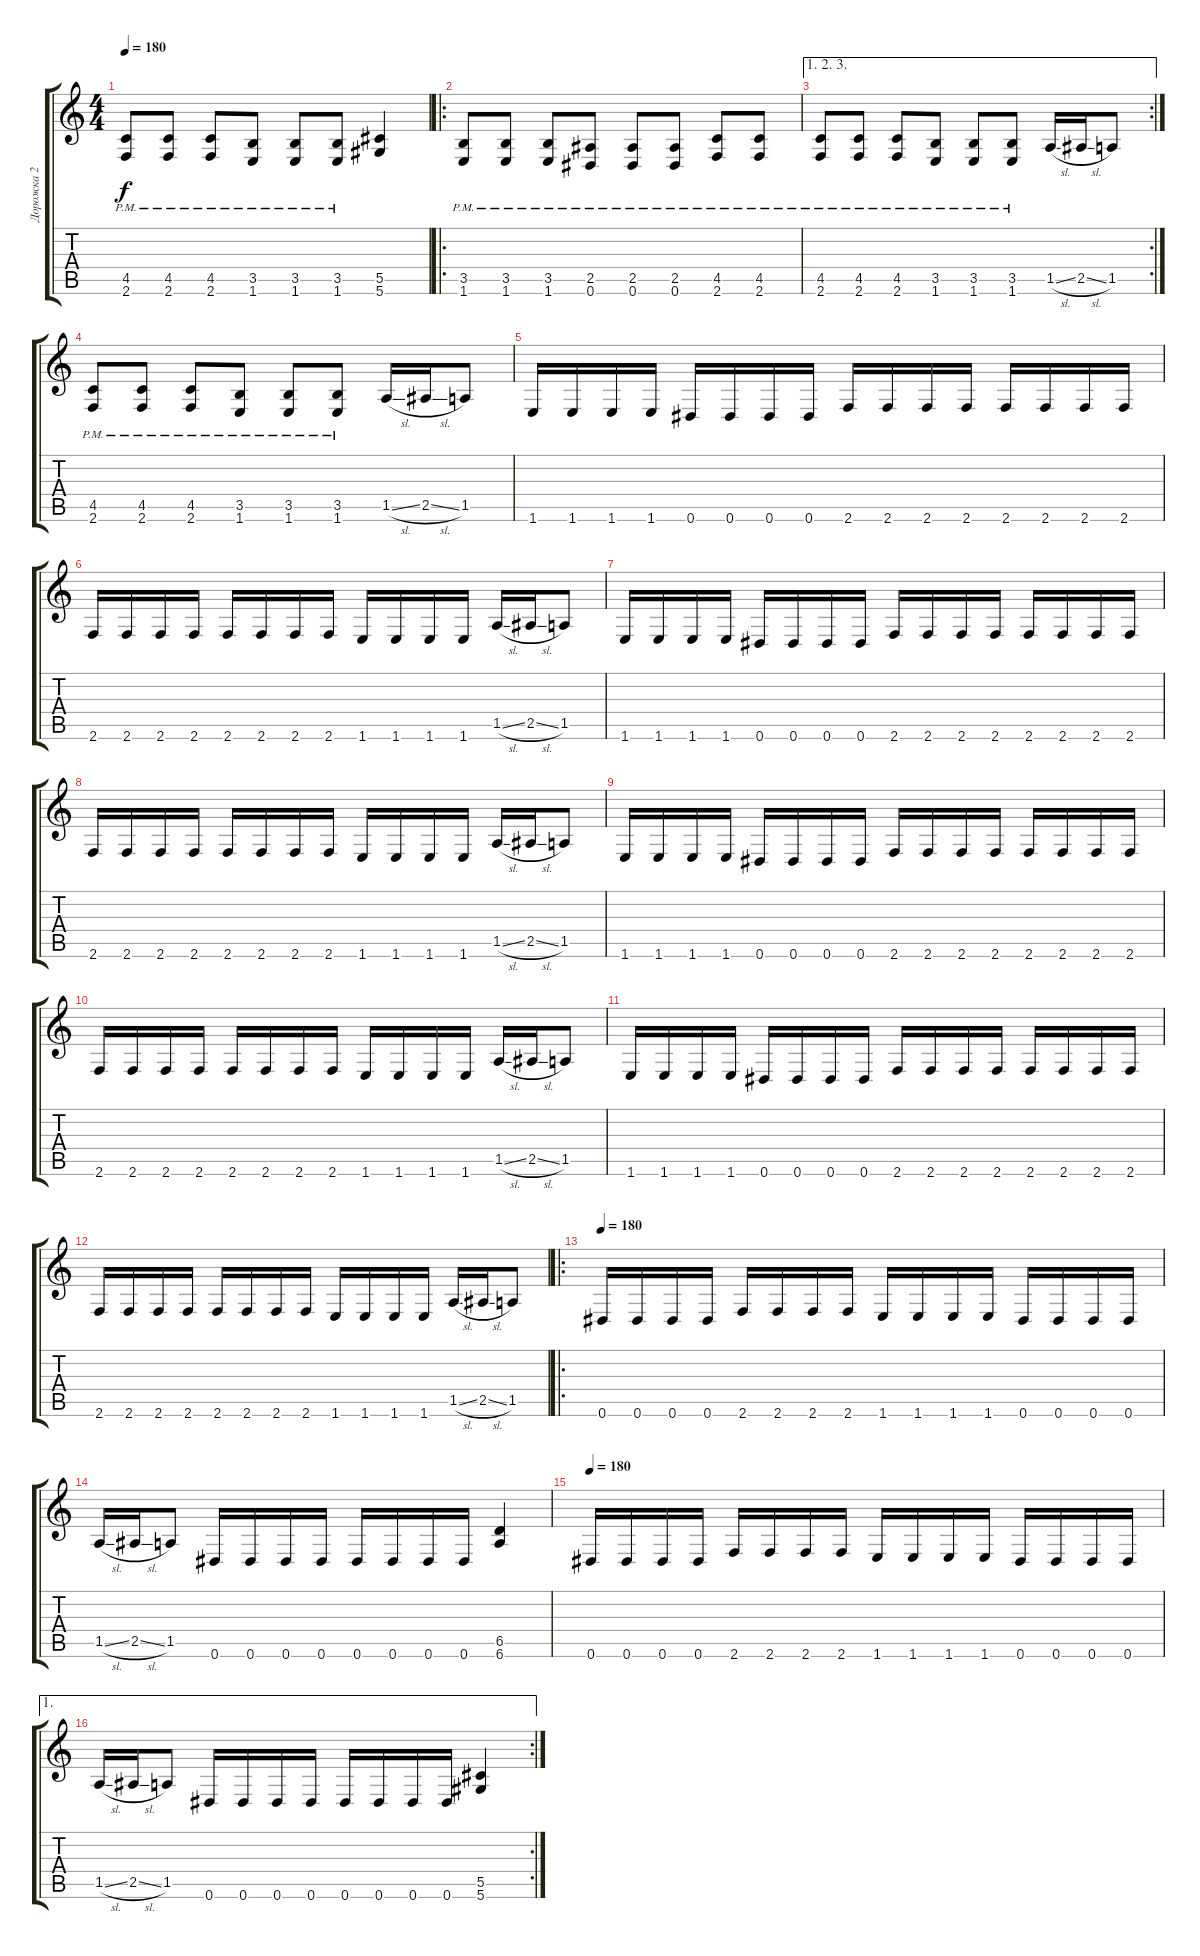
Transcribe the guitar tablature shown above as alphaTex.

\track ("Дорожка 2" "Дорожка 2") {instrument distortionguitar}
\staff {score tabs}
\tuning (Eb4 Bb3 Gb3 Db3 Ab2 Eb2) {hide}
\ts (4 4)
\tempo 180
\clef g2
\ks c
(4.5{pm} 2.6{pm}).8{dy f} (4.5{pm} 2.6{pm}).8 (4.5{pm} 2.6{pm}).8 (3.5{pm} 1.6{pm}).8 (3.5{pm} 1.6{pm}).8 (3.5{pm} 1.6{pm}).8 (5.5 5.6).4 |
\ro
(3.5{pm} 1.6{pm}).8 (3.5{pm} 1.6{pm}).8 (3.5{pm} 1.6{pm}).8 (2.5{pm} 0.6{pm}).8 (2.5{pm} 0.6{pm}).8 (2.5{pm} 0.6{pm}).8 (4.5{pm} 2.6{pm}).8 (4.5{pm} 2.6{pm}).8 |
\ae (1 2 3)
\rc 2
(4.5{pm} 2.6{pm}).8 (4.5{pm} 2.6{pm}).8 (4.5{pm} 2.6{pm}).8 (3.5{pm} 1.6{pm}).8 (3.5{pm} 1.6{pm}).8 (3.5{pm} 1.6{pm}).8 1.5{sl}.16 2.5{sl}.16 1.5.8 |
(4.5{pm} 2.6{pm}).8 (4.5{pm} 2.6{pm}).8 (4.5{pm} 2.6{pm}).8 (3.5{pm} 1.6{pm}).8 (3.5{pm} 1.6{pm}).8 (3.5{pm} 1.6{pm}).8 1.5{sl}.16 2.5{sl}.16 1.5.8 |
1.6.16 1.6.16 1.6.16 1.6.16 0.6.16 0.6.16 0.6.16 0.6.16 2.6.16 2.6.16 2.6.16 2.6.16 2.6.16 2.6.16 2.6.16 2.6.16 |
2.6.16 2.6.16 2.6.16 2.6.16 2.6.16 2.6.16 2.6.16 2.6.16 1.6.16 1.6.16 1.6.16 1.6.16 1.5{sl}.16 2.5{sl}.16 1.5.8 |
1.6.16 1.6.16 1.6.16 1.6.16 0.6.16 0.6.16 0.6.16 0.6.16 2.6.16 2.6.16 2.6.16 2.6.16 2.6.16 2.6.16 2.6.16 2.6.16 |
2.6.16 2.6.16 2.6.16 2.6.16 2.6.16 2.6.16 2.6.16 2.6.16 1.6.16 1.6.16 1.6.16 1.6.16 1.5{sl}.16 2.5{sl}.16 1.5.8 |
1.6.16 1.6.16 1.6.16 1.6.16 0.6.16 0.6.16 0.6.16 0.6.16 2.6.16 2.6.16 2.6.16 2.6.16 2.6.16 2.6.16 2.6.16 2.6.16 |
2.6.16 2.6.16 2.6.16 2.6.16 2.6.16 2.6.16 2.6.16 2.6.16 1.6.16 1.6.16 1.6.16 1.6.16 1.5{sl}.16 2.5{sl}.16 1.5.8 |
1.6.16 1.6.16 1.6.16 1.6.16 0.6.16 0.6.16 0.6.16 0.6.16 2.6.16 2.6.16 2.6.16 2.6.16 2.6.16 2.6.16 2.6.16 2.6.16 |
2.6.16 2.6.16 2.6.16 2.6.16 2.6.16 2.6.16 2.6.16 2.6.16 1.6.16 1.6.16 1.6.16 1.6.16 1.5{sl}.16 2.5{sl}.16 1.5.8 |
\ro
\tempo 180
0.6.16 0.6.16 0.6.16 0.6.16 2.6.16 2.6.16 2.6.16 2.6.16 1.6.16 1.6.16 1.6.16 1.6.16 0.6.16 0.6.16 0.6.16 0.6.16 |
1.5{sl}.16 2.5{sl}.16 1.5.8 0.6.16 0.6.16 0.6.16 0.6.16 0.6.16 0.6.16 0.6.16 0.6.16 (6.5 6.6).4 |
\tempo 180
0.6.16 0.6.16 0.6.16 0.6.16 2.6.16 2.6.16 2.6.16 2.6.16 1.6.16 1.6.16 1.6.16 1.6.16 0.6.16 0.6.16 0.6.16 0.6.16 |
\ae 1
\rc 2
1.5{sl}.16 2.5{sl}.16 1.5.8 0.6.16 0.6.16 0.6.16 0.6.16 0.6.16 0.6.16 0.6.16 0.6.16 (5.5 5.6).4
